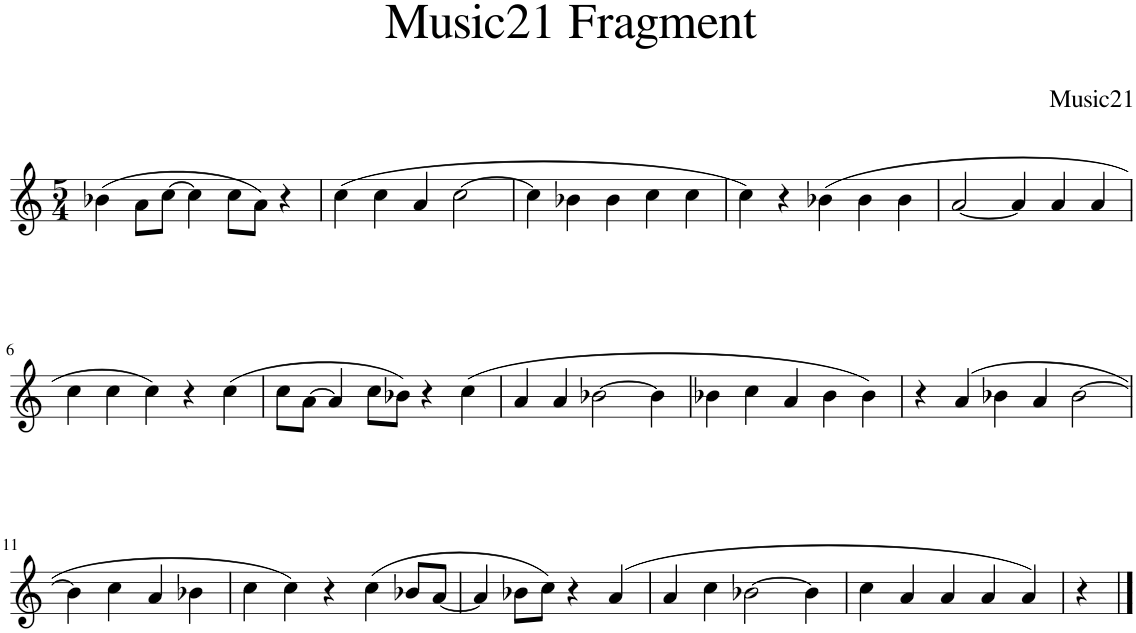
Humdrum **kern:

**kern
*part1
*staff1
*I"Piano
*I'Pno
*clefG2
*k[]
*M5/4
=1
(4b-X\
8a\L
[8cc\J
4cc\]
8cc\L
8a\J)
4r
=2
(4cc\
4cc\
4a/
[2cc\
=3
4cc\]
4b-X\
4b-\
4cc\
4cc\
=4
4cc\)
4r
(4b-X\
4b-\
4b-\
=5
[2a/
4a/]
4a/
4a/
!!LO:LB:g=z
=6
4cc\
4cc\
4cc\)
4r
(4cc\
=7
8cc\L
[8a\J
4a/]
8cc\L
8b-X\J)
4r
(4cc\
=8
4a/
4a/
[2b-X\
4b-\]
=9
4b-X\
4cc\
4a/
4b-\
4b-\)
=10
4r
(4a/
4b-X\
4a/
[4b-\
!!LO:LB:g=z
=11
4b-\]
4b-\_
4cc\
4a/
4b-X\
=12
4cc\
4cc\)
4r
(4cc\
8b-X/L
[8a/J
=13
4a/]
8b-X\L
8cc\J)
4r
(4a/
=14
4a/
4cc\
[2b-X\
4b-\]
=15
4cc\
4a/
4a/
4a/
4a/)
=16
4r
==
*-
